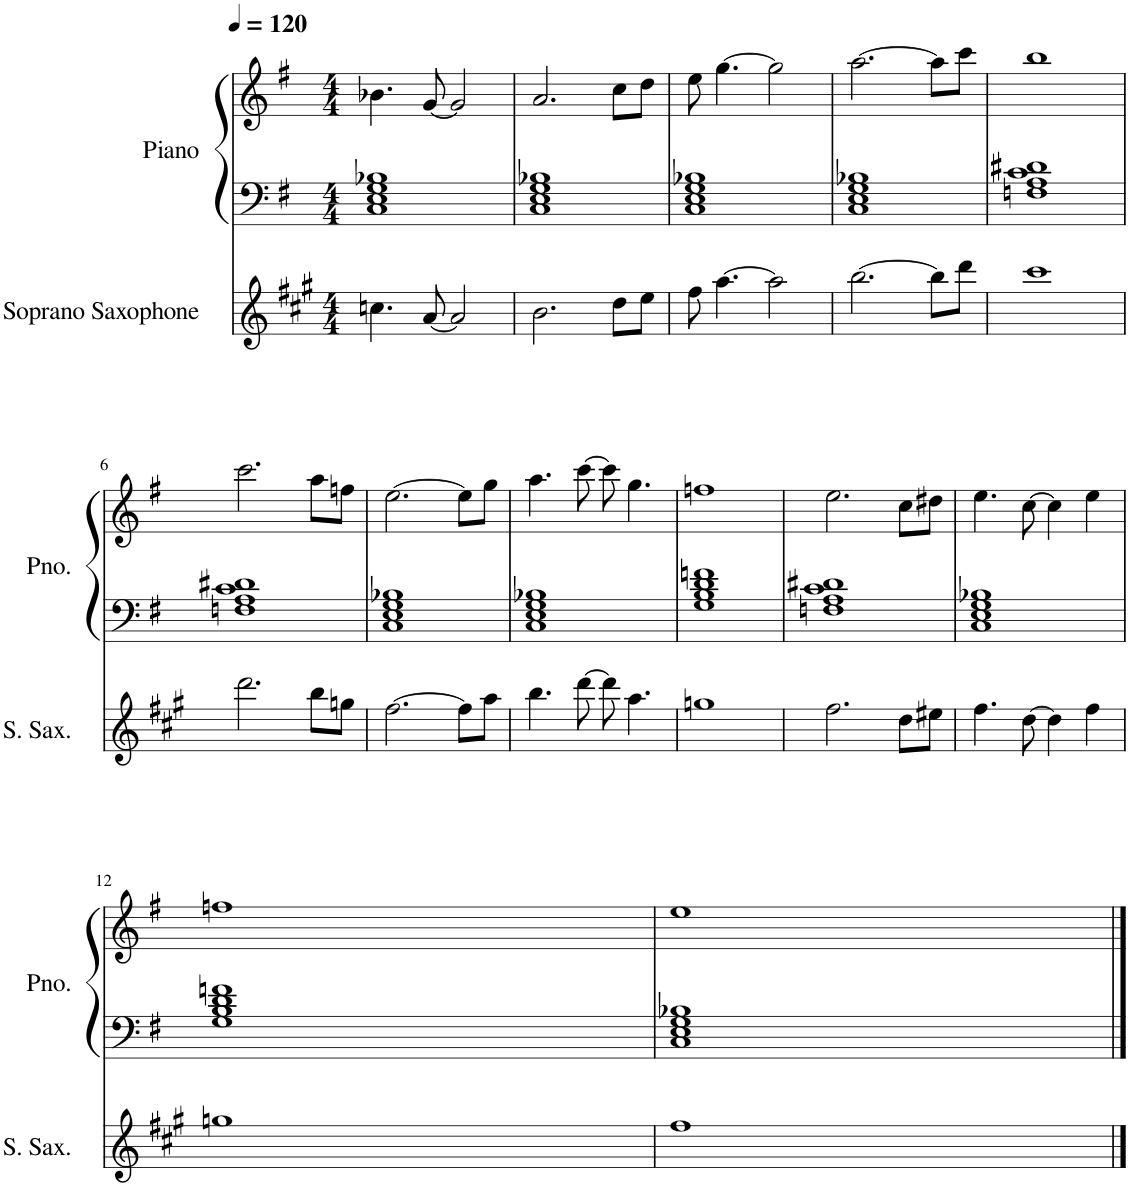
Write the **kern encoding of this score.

**kern	**kern	**kern
*part2	*part1	*part1
*staff3	*staff2	*staff1
*I"Soprano Saxophone	*I"Piano	*
*I'S. Sax.	*I'Pno.	*
*clefG2	*clefF4	*clefG2
*Trd1c2	*	*
*k[f#c#g#]	*k[f#]	*k[f#]
*M4/4	*M4/4	*M4/4
*MM120	*MM120	*MM120
=1	=1	=1
4.ccn\	1C 1E 1G 1B-X	4.b-X\
[8a/	.	[8g/
2a/]	.	2g/]
=2	=2	=2
2.b\	1C 1E 1G 1B-X	2.a/
8dd\L	.	8cc\L
8ee\J	.	8dd\J
=3	=3	=3
8ff#\	1C 1E 1G 1B-X	8ee\
[4.aa\	.	[4.gg\
2aa\]	.	2gg\]
=4	=4	=4
[2.bb\	1C 1E 1G 1B-X	[2.aa\
8bb\L]	.	8aa\L]
8ddd\J	.	8ccc\J
=5	=5	=5
1ccc#	1Fn 1A 1c 1d#X	1bb
!!LO:LB:g=z
=6	=6	=6
2.ddd\	1Fn 1A 1c 1d#X	2.ccc\
8bb\L	.	8aa\L
8ggn\J	.	8ffn\J
=7	=7	=7
[2.ff#\	1C 1E 1G 1B-X	[2.ee\
8ff#\L]	.	8ee\L]
8aa\J	.	8gg\J
=8	=8	=8
4.bb\	1C 1E 1G 1B-X	4.aa\
[8ddd\	.	[8ccc\
8ddd\]	.	8ccc\]
4.aa\	.	4.gg\
=9	=9	=9
1ggn	1G 1B 1d 1fn	1ffn
=10	=10	=10
2.ff#\	1Fn 1A 1c 1d#X	2.ee\
8dd\L	.	8cc\L
8ee#X\J	.	8dd#X\J
=11	=11	=11
4.ff#\	1C 1E 1G 1B-X	4.ee\
[8dd\	.	[8cc\
4dd\]	.	4cc\]
4ff#\	.	4ee\
!!LO:LB:g=z
=12	=12	=12
1ggn	1G 1B 1d 1fn	1ffn
=13	=13	=13
1ff#	1C 1E 1G 1B-X	1ee
==	==	==
*-	*-	*-
